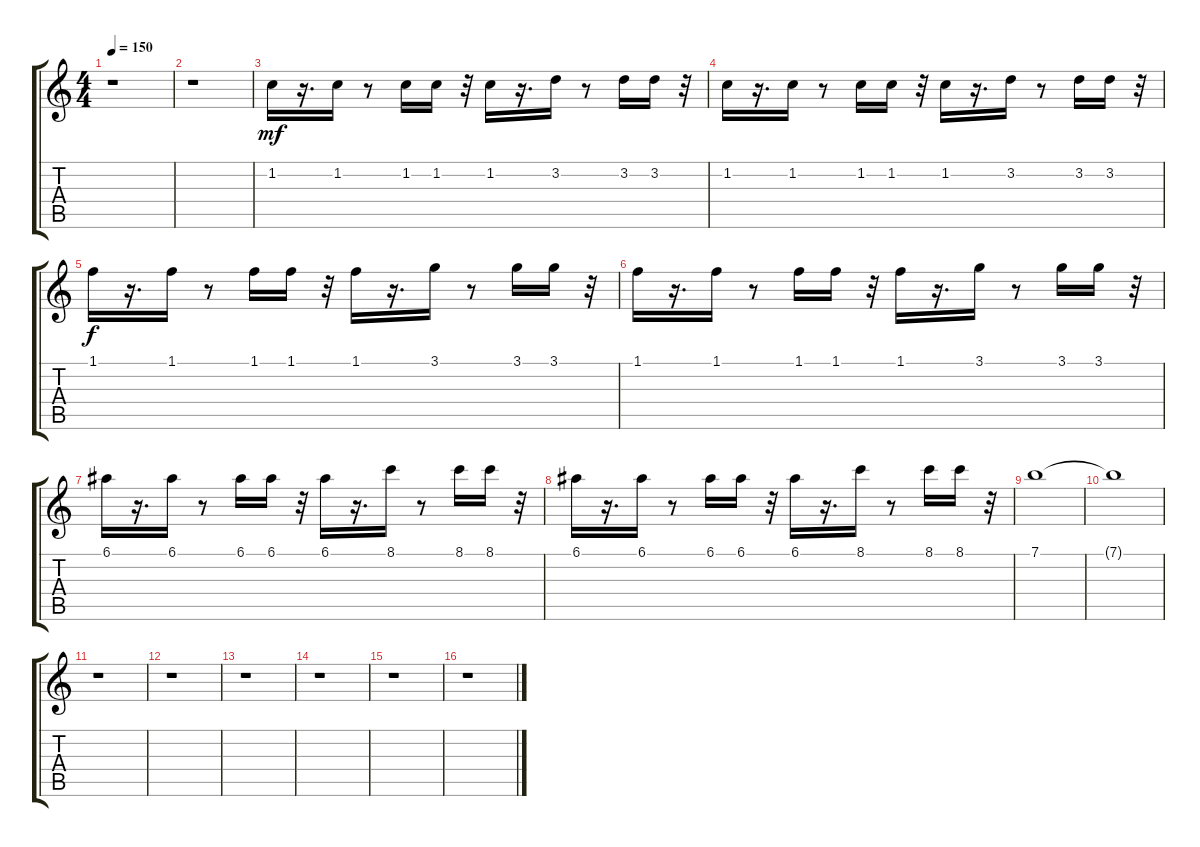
\track "" {instrument acousticguitarnylon}
\staff {score tabs}
\tuning (E4 B3 G3 D3 A2 E2) {hide}
\ts (4 4)
\tempo 150
\clef g2
\ks c
r.1{dy f} |
r.1 |
1.2.16{dy mf} r.16{d} 1.2.16 r.8 1.2.16 1.2.16 r.32 1.2.16 r.16{d} 3.2.16 r.8 3.2.16 3.2.16 r.32 |
1.2.16 r.16{d} 1.2.16 r.8 1.2.16 1.2.16 r.32 1.2.16 r.16{d} 3.2.16 r.8 3.2.16 3.2.16 r.32 |
1.1.16{dy f} r.16{d} 1.1.16 r.8 1.1.16 1.1.16 r.32 1.1.16 r.16{d} 3.1.16 r.8 3.1.16 3.1.16 r.32 |
1.1.16 r.16{d} 1.1.16 r.8 1.1.16 1.1.16 r.32 1.1.16 r.16{d} 3.1.16 r.8 3.1.16 3.1.16 r.32 |
6.1.16 r.16{d} 6.1.16 r.8 6.1.16 6.1.16 r.32 6.1.16 r.16{d} 8.1.16 r.8 8.1.16 8.1.16 r.32 |
6.1.16 r.16{d} 6.1.16 r.8 6.1.16 6.1.16 r.32 6.1.16 r.16{d} 8.1.16 r.8 8.1.16 8.1.16 r.32 |
7.1.1 |
7.1{t}.1 |
r.1 |
r.1 |
r.1 |
r.1 |
r.1 |
r.1
